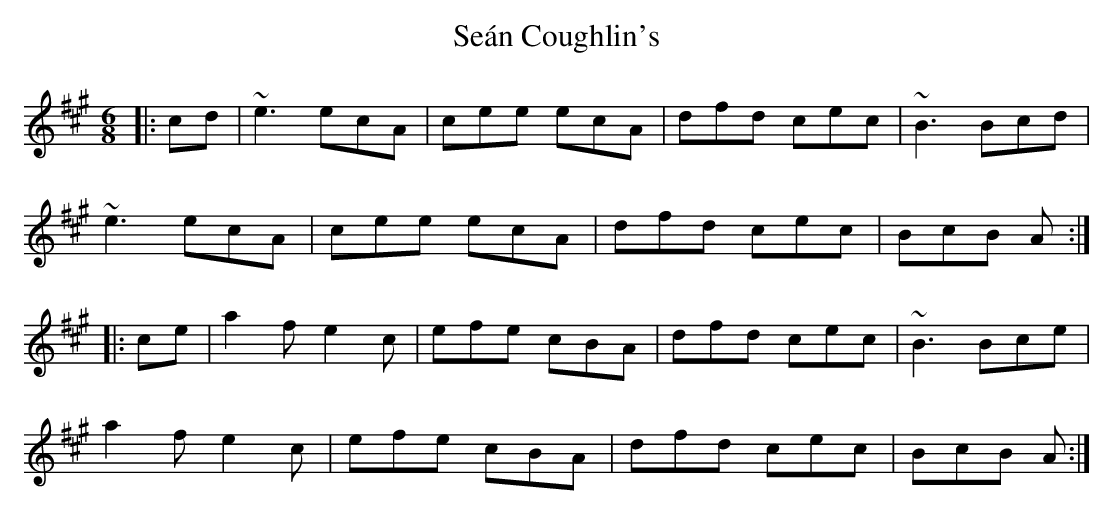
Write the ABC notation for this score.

X:1
T: Seán Coughlin's
M: 6/8
L: 1/8
K: Amaj
|:cd|~e3 ecA|cee ecA|dfd cec|~B3 Bcd|
~e3 ecA|cee ecA|dfd cec|BcB A:|
|:ce|a2f e2c|efe cBA|dfd cec|~B3 Bce|
a2f e2c|efe cBA|dfd cec|BcB A:|
